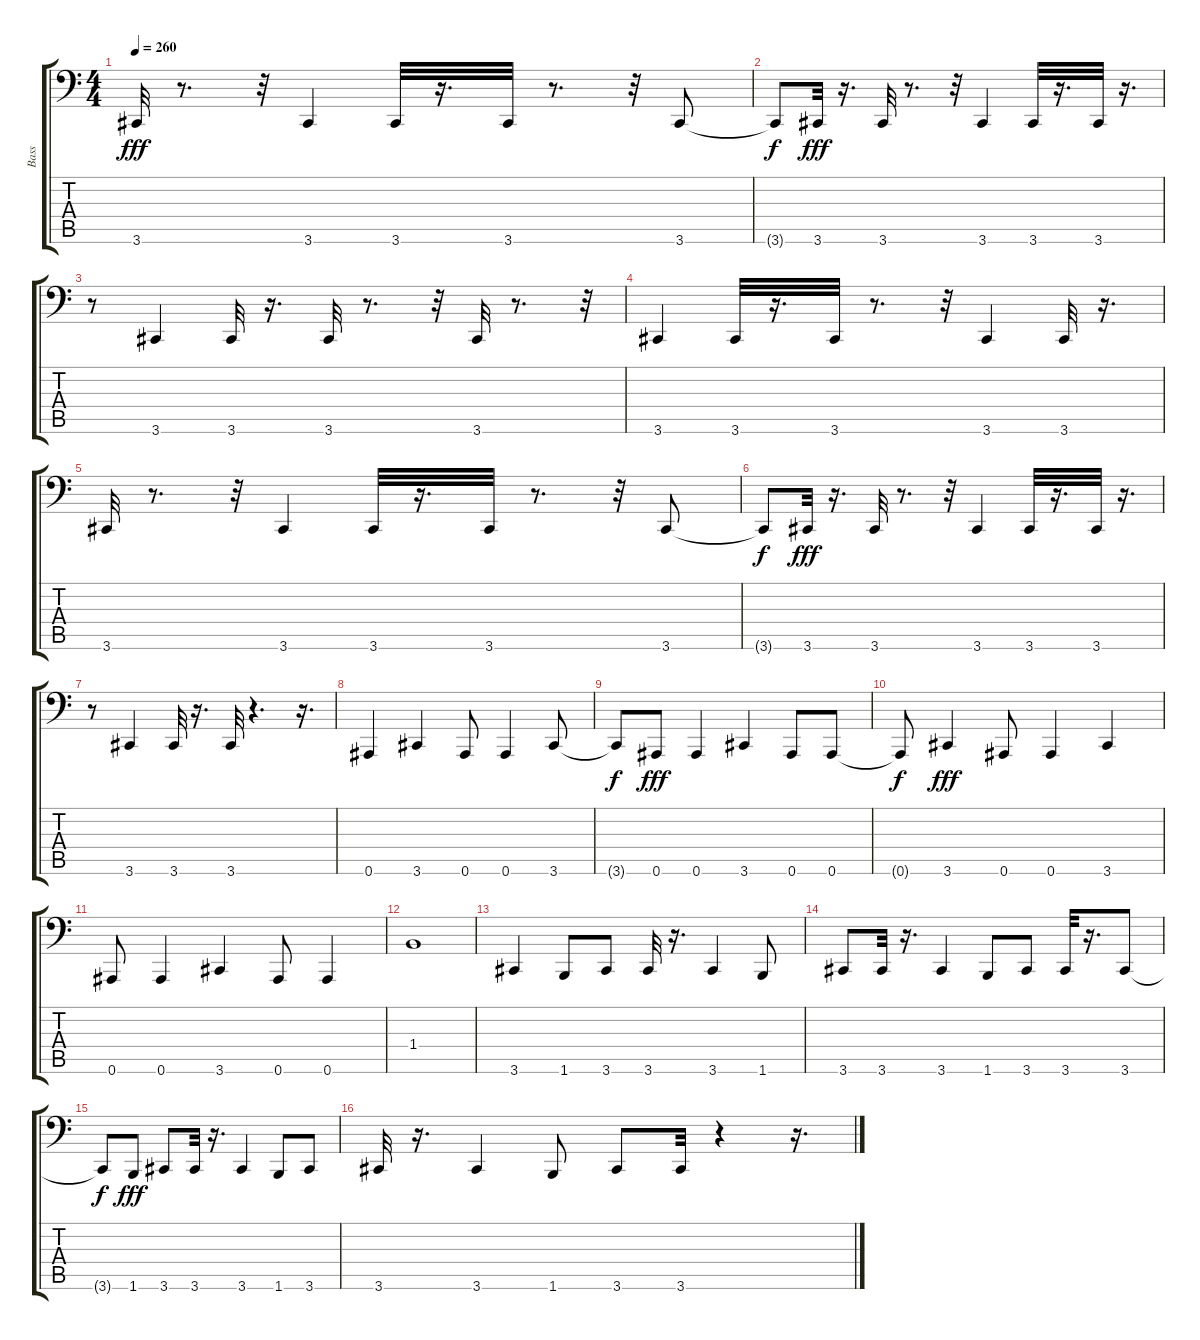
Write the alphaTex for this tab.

\track ("Bass" "Bass") {instrument electricbasspick}
\staff {score tabs}
\tuning (C3 G2 Eb2 Bb1 F1 Bb0) {hide}
\ts (4 4)
\tempo 260
\clef f4
\ks c
3.6.32{dy fff} r.8{d} r.32 3.6.4 3.6.32 r.16{d} 3.6.32 r.8{d} r.32 3.6.8 |
3.6{t}.8{dy f} 3.6.32{dy fff} r.16{d} 3.6.32 r.8{d} r.32 3.6.4 3.6.32 r.16{d} 3.6.32 r.16{d} |
r.8 3.6.4 3.6.32 r.16{d} 3.6.32 r.8{d} r.32 3.6.32 r.8{d} r.32 |
3.6.4 3.6.32 r.16{d} 3.6.32 r.8{d} r.32 3.6.4 3.6.32 r.16{d} |
3.6.32 r.8{d} r.32 3.6.4 3.6.32 r.16{d} 3.6.32 r.8{d} r.32 3.6.8 |
3.6{t}.8{dy f} 3.6.32{dy fff} r.16{d} 3.6.32 r.8{d} r.32 3.6.4 3.6.32 r.16{d} 3.6.32 r.16{d} |
r.8 3.6.4 3.6.32 r.16{d} 3.6.32 r.4{d} r.16{d} |
0.6.4 3.6.4 0.6.8 0.6.4 3.6.8 |
3.6{t}.8{dy f} 0.6.8{dy fff} 0.6.4 3.6.4 0.6.8 0.6.8 |
0.6{t}.8{dy f} 3.6.4{dy fff} 0.6.8 0.6.4 3.6.4 |
0.6.8 0.6.4 3.6.4 0.6.8 0.6.4 |
1.4.1 |
3.6.4 1.6.8 3.6.8 3.6.32 r.16{d} 3.6.4 1.6.8 |
3.6.8 3.6.32 r.16{d} 3.6.4 1.6.8 3.6.8 3.6.32 r.16{d} 3.6.8 |
3.6{t}.8{dy f} 1.6.8{dy fff} 3.6.8 3.6.32 r.16{d} 3.6.4 1.6.8 3.6.8 |
3.6.32 r.16{d} 3.6.4 1.6.8 3.6.8 3.6.32 r.4 r.16{d}
